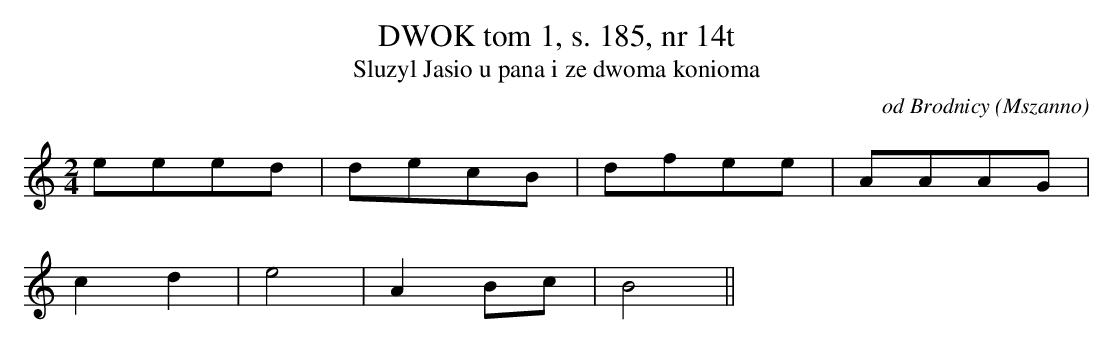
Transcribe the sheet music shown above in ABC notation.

X:1
T:DWOK tom 1, s. 185, nr 14t
T:Sluzyl Jasio u pana i ze dwoma konioma
O:od Brodnicy (Mszanno)
M:2/4
L:1/8
K:C
eeed | decB |dfee | AAAG |
c2d2 | e4 | A2Bc | B4||
